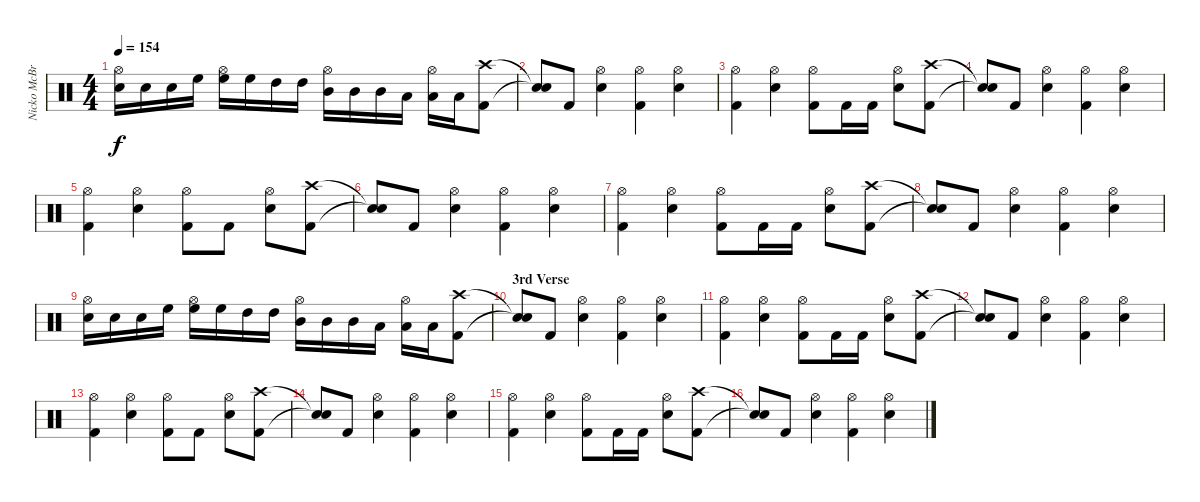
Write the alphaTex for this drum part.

\track ("Nicko McBrain's Drums" "Nicko McBr") {instrument percussion}
\staff {score}
\articulation defaults
\ts (4 4)
\tempo 154
\clef neutral
\ks c
("Snare (hit) 2" "Hi-Hat (open)").16{dy f} "Snare (hit) 2".16 "Snare (hit) 2".16 "High Floor Tom (hit)".16 ("Hi-Hat (open)" "High Floor Tom (hit)").16 "High Floor Tom (hit)".16 "High Tom (hit)".16 "High Tom (hit)".16 ("Hi-Hat (open)" "Mid Tom (hit)").16 "Mid Tom (hit)".16 "Mid Tom (hit)".16 "Low Tom (hit)".16 ("Low Tom (hit)" "Hi-Hat (open)").16 "Low Tom (hit)".16 ("Kick (hit) 2" "Crash high (hit)").8 |
("Snare (hit)"{t} "Snare (hit)"{t}).8 "Kick (hit) 2".8 ("Snare (hit) 2" "Hi-Hat (open)").4 ("Kick (hit) 2" "Hi-Hat (open)").4 ("Snare (hit) 2" "Hi-Hat (open)").4 |
("Kick (hit) 2" "Hi-Hat (open)").4 ("Snare (hit) 2" "Hi-Hat (open)").4 ("Kick (hit) 2" "Hi-Hat (open)").8 "Kick (hit) 2".16 "Kick (hit) 2".16 ("Snare (hit) 2" "Hi-Hat (open)").8 ("Kick (hit) 2" "Crash high (hit)").8 |
("Snare (hit)"{t} "Snare (hit)"{t}).8 "Kick (hit) 2".8 ("Snare (hit) 2" "Hi-Hat (open)").4 ("Kick (hit) 2" "Hi-Hat (open)").4 ("Snare (hit) 2" "Hi-Hat (open)").4 |
("Kick (hit) 2" "Hi-Hat (open)").4 ("Snare (hit) 2" "Hi-Hat (open)").4 ("Kick (hit) 2" "Hi-Hat (open)").8 "Kick (hit) 2".8 ("Snare (hit) 2" "Hi-Hat (open)").8 ("Kick (hit) 2" "Crash high (hit)").8 |
("Snare (hit)"{t} "Snare (hit)"{t}).8 "Kick (hit) 2".8 ("Snare (hit) 2" "Hi-Hat (open)").4 ("Kick (hit) 2" "Hi-Hat (open)").4 ("Snare (hit) 2" "Hi-Hat (open)").4 |
("Kick (hit) 2" "Hi-Hat (open)").4 ("Snare (hit) 2" "Hi-Hat (open)").4 ("Kick (hit) 2" "Hi-Hat (open)").8 "Kick (hit) 2".16 "Kick (hit) 2".16 ("Snare (hit) 2" "Hi-Hat (open)").8 ("Kick (hit) 2" "Crash high (hit)").8 |
("Snare (hit)"{t} "Snare (hit)"{t}).8 "Kick (hit) 2".8 ("Snare (hit) 2" "Hi-Hat (open)").4 ("Kick (hit) 2" "Hi-Hat (open)").4 ("Snare (hit) 2" "Hi-Hat (open)").4 |
("Snare (hit) 2" "Hi-Hat (open)").16 "Snare (hit) 2".16 "Snare (hit) 2".16 "High Floor Tom (hit)".16 ("Hi-Hat (open)" "High Floor Tom (hit)").16 "High Floor Tom (hit)".16 "High Tom (hit)".16 "High Tom (hit)".16 ("Hi-Hat (open)" "Mid Tom (hit)").16 "Mid Tom (hit)".16 "Mid Tom (hit)".16 "Low Tom (hit)".16 ("Low Tom (hit)" "Hi-Hat (open)").16 "Low Tom (hit)".16 ("Kick (hit) 2" "Crash high (hit)").8 |
\section ("" "3rd Verse")
("Snare (hit)"{t} "Snare (hit)"{t}).8 "Kick (hit) 2".8 ("Snare (hit) 2" "Hi-Hat (open)").4 ("Kick (hit) 2" "Hi-Hat (open)").4 ("Snare (hit) 2" "Hi-Hat (open)").4 |
("Kick (hit) 2" "Hi-Hat (open)").4 ("Snare (hit) 2" "Hi-Hat (open)").4 ("Kick (hit) 2" "Hi-Hat (open)").8 "Kick (hit) 2".16 "Kick (hit) 2".16 ("Snare (hit) 2" "Hi-Hat (open)").8 ("Kick (hit) 2" "Crash high (hit)").8 |
("Snare (hit)"{t} "Snare (hit)"{t}).8 "Kick (hit) 2".8 ("Snare (hit) 2" "Hi-Hat (open)").4 ("Kick (hit) 2" "Hi-Hat (open)").4 ("Snare (hit) 2" "Hi-Hat (open)").4 |
("Kick (hit) 2" "Hi-Hat (open)").4 ("Snare (hit) 2" "Hi-Hat (open)").4 ("Kick (hit) 2" "Hi-Hat (open)").8 "Kick (hit) 2".8 ("Snare (hit) 2" "Hi-Hat (open)").8 ("Kick (hit) 2" "Crash high (hit)").8 |
("Snare (hit)"{t} "Snare (hit)"{t}).8 "Kick (hit) 2".8 ("Snare (hit) 2" "Hi-Hat (open)").4 ("Kick (hit) 2" "Hi-Hat (open)").4 ("Snare (hit) 2" "Hi-Hat (open)").4 |
("Kick (hit) 2" "Hi-Hat (open)").4 ("Snare (hit) 2" "Hi-Hat (open)").4 ("Kick (hit) 2" "Hi-Hat (open)").8 "Kick (hit) 2".16 "Kick (hit) 2".16 ("Snare (hit) 2" "Hi-Hat (open)").8 ("Kick (hit) 2" "Crash high (hit)").8 |
("Snare (hit)"{t} "Snare (hit)"{t}).8 "Kick (hit) 2".8 ("Snare (hit) 2" "Hi-Hat (open)").4 ("Kick (hit) 2" "Hi-Hat (open)").4 ("Snare (hit) 2" "Hi-Hat (open)").4
